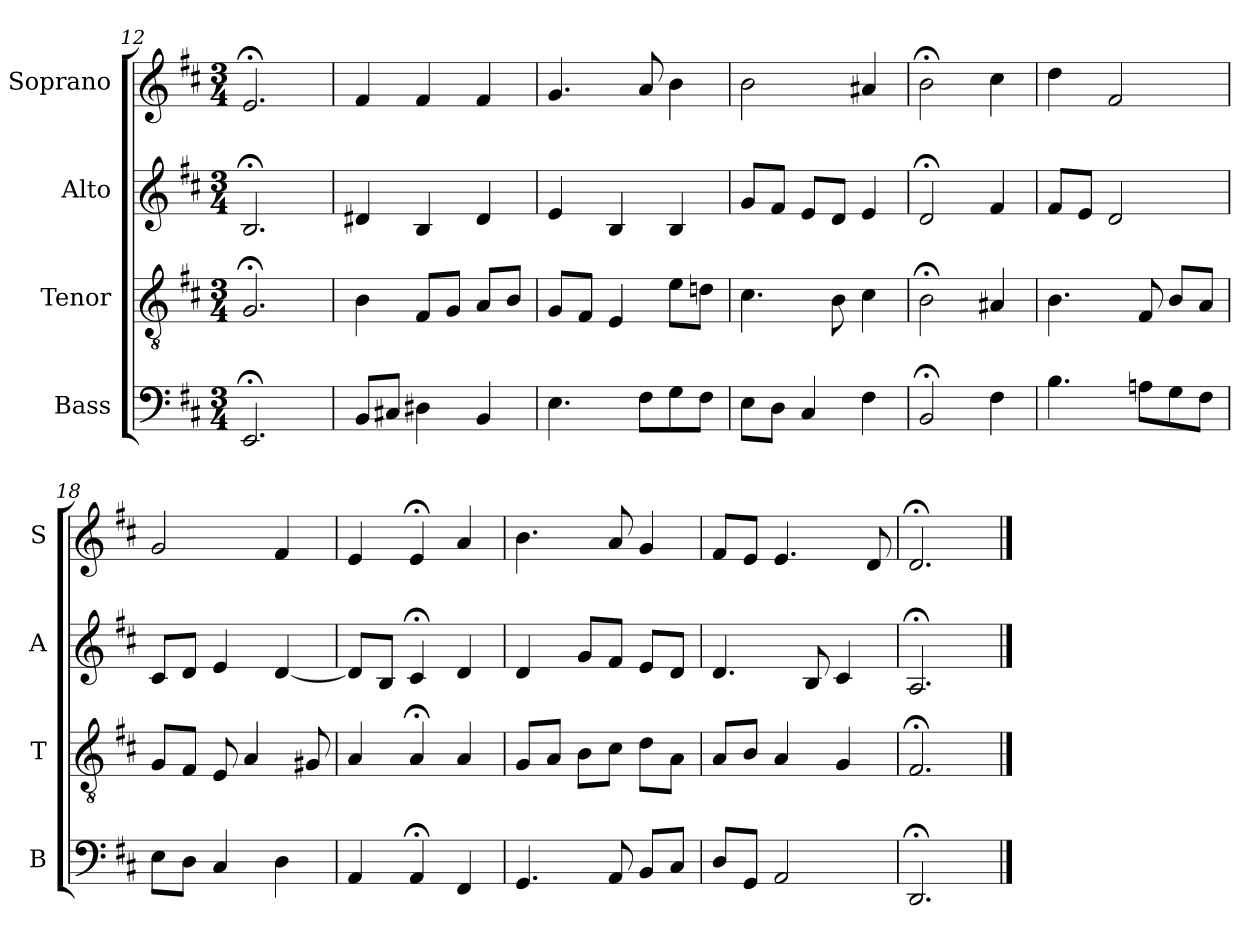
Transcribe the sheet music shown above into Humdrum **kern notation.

**kern	**kern	**kern	**kern
*part4	*part3	*part2	*part1
*staff4	*staff3	*staff2	*staff1
*I"Bass	*I"Tenor	*I"Alto	*I"Soprano
*I'B	*I'T	*I'A	*I'S
*clefF4	*clefGv2	*clefG2	*clefG2
*k[f#c#]	*k[f#c#]	*k[f#c#]	*k[f#c#]
*D:	*D:	*D:	*D:
*M3/4	*M3/4	*M3/4	*M3/4
=12	=12	=12	=12
2.EE;<	2.G;<	2.B;<	2.e;<
=13	=13	=13	=13
8BBL	4B	4d#X	4f#
8C#XJ	.	.	.
4D#X	8F#L	4B	4f#
.	8GJ	.	.
4BB	8AL	4d#	4f#
.	8BJ	.	.
=14	=14	=14	=14
4.E	8GL	4e	4.g
.	8F#J	.	.
.	4E	4B	.
8F#L	.	.	8a
8G	8eL	4B	4b
8F#J	8dnJ	.	.
=15	=15	=15	=15
8EL	4.c#	8gL	2b
8DJ	.	8f#J	.
4C#	.	8eL	.
.	8B	8dJ	.
4F#	4c#	4e	4a#X
=16	=16	=16	=16
2BB;<	2B;<	2d;<	2b;<
4F#	4A#X	4f#	4cc#
=17	=17	=17	=17
4.B	4.B	8f#L	4dd
.	.	8eJ	.
.	.	2d	2f#
8AnL	8F#	.	.
8G	8BL	.	.
8F#J	8AJ	.	.
=18	=18	=18	=18
8EiL	8GiL	8c#iL	2gi
8DJ	8F#J	8dJ	.
4C#	8E	4e	.
.	4A	.	.
4D	.	[4d	4f#
.	8G#X	.	.
=19	=19	=19	=19
4AA	4A	8dL]	4e
.	.	8BJ	.
4AA;<	4A;<	4c#;<	4e;<
4FF#	4A	4d	4a
=20	=20	=20	=20
4.GG	8GL	4d	4.b
.	8AJ	.	.
.	8BL	8gL	.
8AA	8c#J	8f#J	8a
8BBL	8dL	8eL	4g
8C#J	8AJ	8dJ	.
=21	=21	=21	=21
8DL	8AL	4.d	8f#L
8GGJ	8BJ	.	8eJ
2AA	4A	.	4.e
.	.	8B	.
.	4G	4c#	.
.	.	.	8d
=22	=22	=22	=22
2.DD;<	2.F#;<	2.A;<	2.d;<
==	==	==	==
*-	*-	*-	*-
